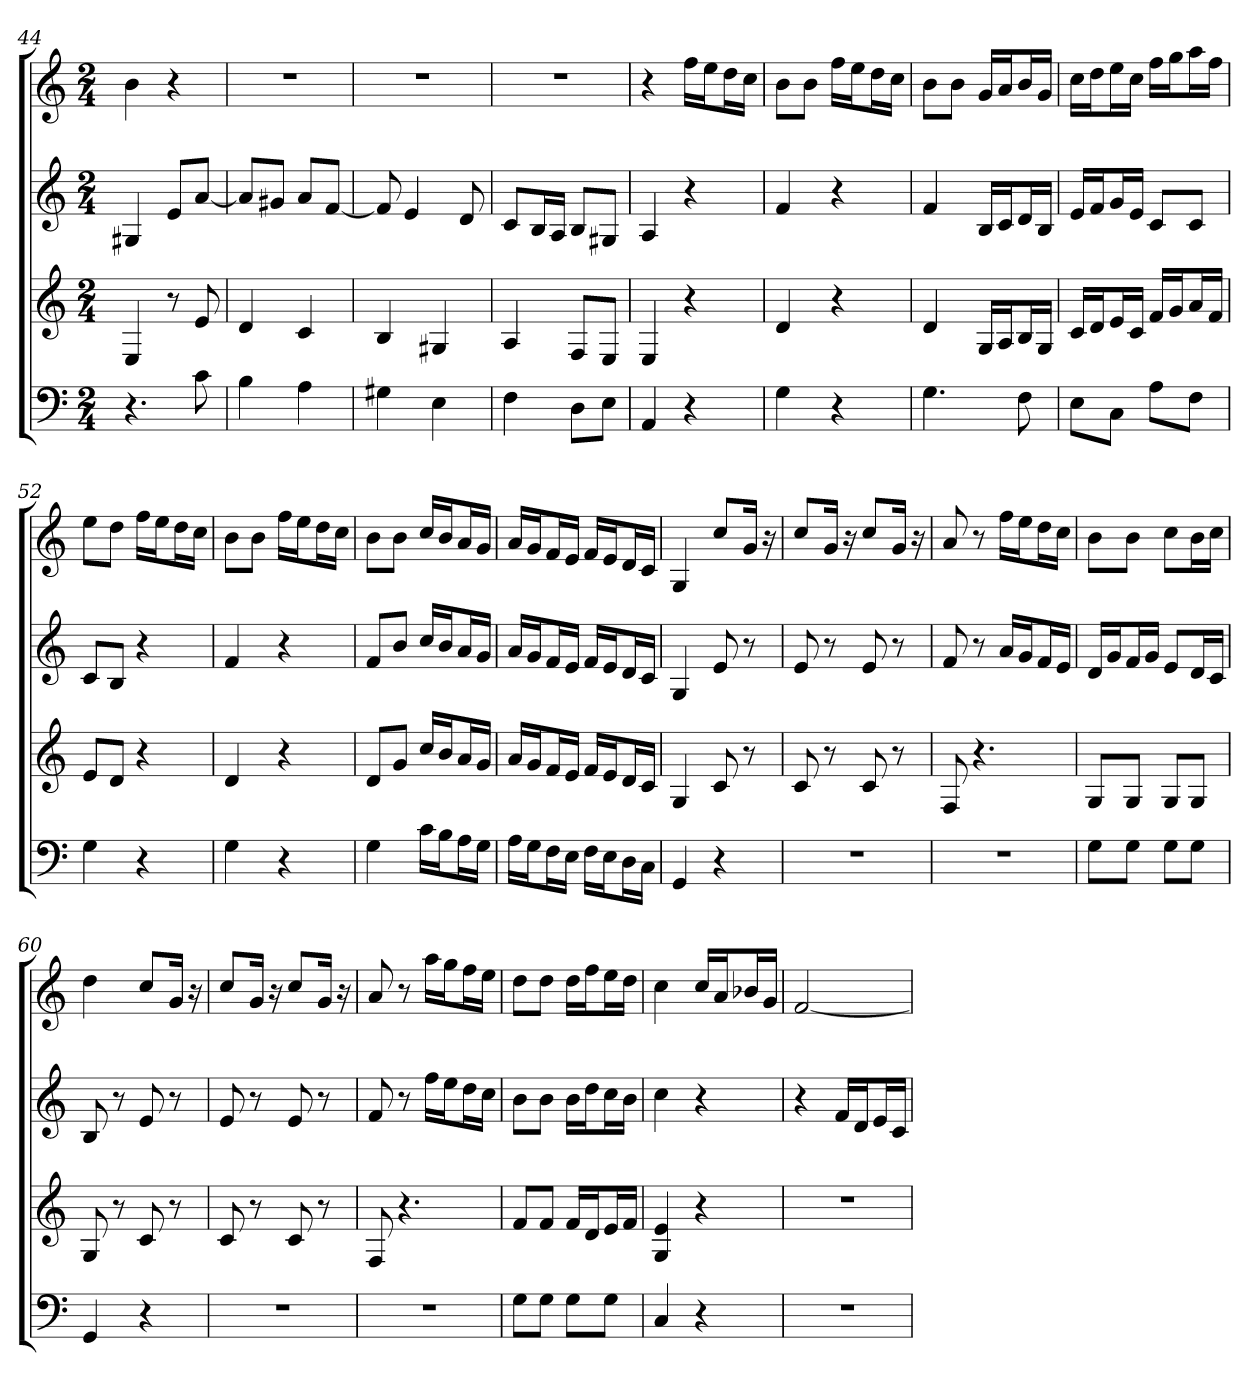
**kern	**kern	**kern	**kern
*part4	*part3	*part2	*part1
*staff4	*staff3	*staff2	*staff1
*k[]	*k[]	*k[]	*k[]
*C:	*C:	*C:	*C:
*M2/4	*M2/4	*M2/4	*M2/4
=44	=44	=44	=44
4.r	4E	4G#X	4b
.	8r	8eL	4r
8c	8e	[8aJ	.
=45	=45	=45	=45
4B	4d	8aL]	2r
.	.	8g#XJ	.
4A	4c	8aL	.
.	.	[8fJ	.
=46	=46	=46	=46
4G#X	4B	8f]	2r
.	.	4e	.
4E	4G#X	.	.
.	.	8d	.
=47	=47	=47	=47
4F	4A	8cL	2r
.	.	16BL	.
.	.	16AJJ	.
8DL	8FL	8BL	.
8EJ	8EJ	8G#XJ	.
=48	=48	=48	=48
4AA	4E	4A	4r
4r	4r	4r	16ffLL
.	.	.	16eeJ
.	.	.	16ddL
.	.	.	16ccJJ
=49	=49	=49	=49
4G	4d	4f	8bL
.	.	.	8bJ
4r	4r	4r	16ffLL
.	.	.	16eeJ
.	.	.	16ddL
.	.	.	16ccJJ
=50	=50	=50	=50
4.G	4d	4f	8bL
.	.	.	8bJ
.	16GLL	16BLL	16gLL
.	16AJ	16cJ	16aJ
8F	16BL	16dL	16bL
.	16GJJ	16BJJ	16gJJ
=51	=51	=51	=51
8EL	16cLL	16eLL	16ccLL
.	16dJ	16fJ	16ddJ
8CJ	16eL	16gL	16eeL
.	16cJJ	16eJJ	16ccJJ
8AL	16fLL	8cL	16ffLL
.	16gJ	.	16ggJ
8FJ	16aL	8cJ	16aaL
.	16fJJ	.	16ffJJ
=52	=52	=52	=52
4G	8eL	8cL	8eeL
.	8dJ	8BJ	8ddJ
4r	4r	4r	16ffLL
.	.	.	16eeJ
.	.	.	16ddL
.	.	.	16ccJJ
=53	=53	=53	=53
4G	4d	4f	8bL
.	.	.	8bJ
4r	4r	4r	16ffLL
.	.	.	16eeJ
.	.	.	16ddL
.	.	.	16ccJJ
=54	=54	=54	=54
4G	8dL	8fL	8bL
.	8gJ	8bJ	8bJ
16cLL	16ccLL	16ccLL	16ccLL
16BJ	16bJ	16bJ	16bJ
16AL	16aL	16aL	16aL
16GJJ	16gJJ	16gJJ	16gJJ
=55	=55	=55	=55
16ALL	16aLL	16aLL	16aLL
16GJ	16gJ	16gJ	16gJ
16FL	16fL	16fL	16fL
16EJJ	16eJJ	16eJJ	16eJJ
16FLL	16fLL	16fLL	16fLL
16EJ	16eJ	16eJ	16eJ
16DL	16dL	16dL	16dL
16CJJ	16cJJ	16cJJ	16cJJ
=56	=56	=56	=56
4GG	4G	4G	4G
4r	8c	8e	8ccL
.	8r	8r	16gJk
.	.	.	16r
=57	=57	=57	=57
2r	8c	8e	8ccL
.	8r	8r	16gJk
.	.	.	16r
.	8c	8e	8ccL
.	8r	8r	16gJk
.	.	.	16r
=58	=58	=58	=58
2r	8F	8f	8a
.	4.r	8r	8r
.	.	16aLL	16ffLL
.	.	16gJ	16eeJ
.	.	16fL	16ddL
.	.	16eJJ	16ccJJ
=59	=59	=59	=59
8GL	8GL	16dLL	8bL
.	.	16gJ	.
8GJ	8GJ	16fL	8bJ
.	.	16gJJ	.
8GL	8GL	8eL	8ccL
8GJ	8GJ	16dL	16bL
.	.	16cJJ	16ccJJ
=60	=60	=60	=60
4GG	8G	8B	4dd
.	8r	8r	.
4r	8c	8e	8ccL
.	8r	8r	16gJk
.	.	.	16r
=61	=61	=61	=61
2r	8c	8e	8ccL
.	8r	8r	16gJk
.	.	.	16r
.	8c	8e	8ccL
.	8r	8r	16gJk
.	.	.	16r
=62	=62	=62	=62
2r	8F	8f	8a
.	4.r	8r	8r
.	.	16ffLL	16aaLL
.	.	16eeJ	16ggJ
.	.	16ddL	16ffL
.	.	16ccJJ	16eeJJ
=63	=63	=63	=63
8GL	8fL	8bL	8ddL
8GJ	8fJ	8bJ	8ddJ
8GL	16fLL	16bLL	16ddLL
.	16dJ	16ddJ	16ffJ
8GJ	16eL	16ccL	16eeL
.	16fJJ	16bJJ	16ddJJ
=64	=64	=64	=64
4C	4G 4e	4cc	4cc
4r	4r	4r	16ccLL
.	.	.	16aJ
.	.	.	16b-XL
.	.	.	16gJJ
=65	=65	=65	=65
2r	2r	4r	[2f
.	.	16fLL	.
.	.	16dJ	.
.	.	16eL	.
.	.	16cJJ	.
=	=	=	=
*-	*-	*-	*-
